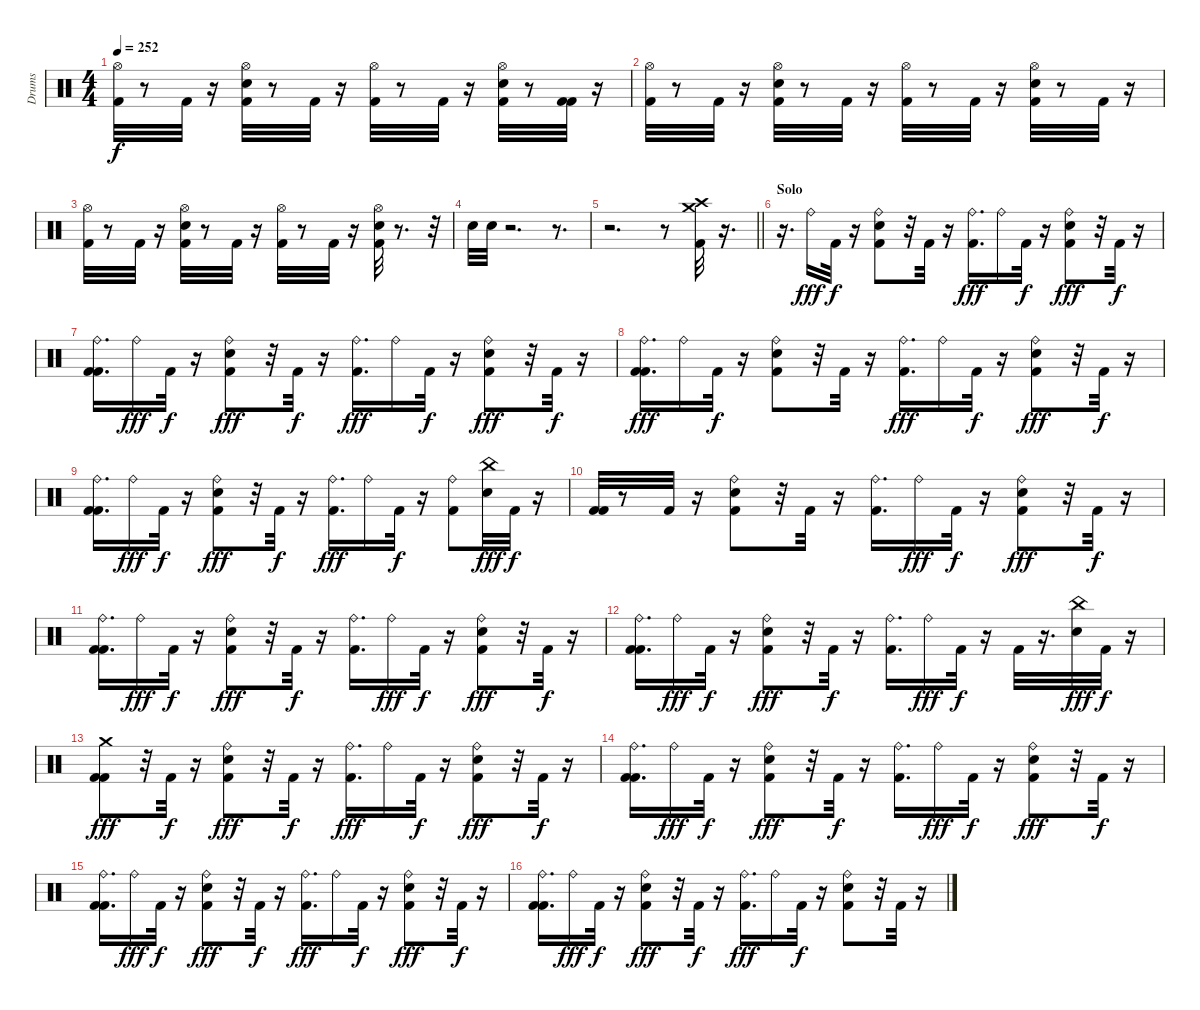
\track ("Drums" "Drums") {instrument percussion}
\staff {score}
\articulation defaults
\ts (4 4)
\tempo 252
\clef neutral
\ks c
("Hi-Hat (open)" "Kick (hit) 2").32{dy f} r.8 "Kick (hit) 2".32 r.16 ("Hi-Hat (open)" "Snare (hit) 2" "Kick (hit) 2").32 r.8 "Kick (hit) 2".32 r.16 ("Hi-Hat (open)" "Kick (hit) 2").32 r.8 "Kick (hit) 2".32 r.16 ("Kick (hit) 2" "Hi-Hat (open)" "Snare (hit) 2").32 r.8 ("Kick (hit) 2" "Kick (hit) 2").32 r.16 |
("Kick (hit) 2" "Hi-Hat (open)").32 r.8 "Kick (hit) 2".32 r.16 ("Snare (hit) 2" "Kick (hit) 2" "Hi-Hat (open)").32 r.8 "Kick (hit) 2".32 r.16 ("Kick (hit) 2" "Hi-Hat (open)").32 r.8 "Kick (hit) 2".32 r.16 ("Hi-Hat (open)" "Snare (hit) 2" "Kick (hit) 2").32 r.8 "Kick (hit) 2".32 r.16 |
("Hi-Hat (open)" "Kick (hit) 2").32 r.8 "Kick (hit) 2".32 r.16 ("Snare (hit) 2" "Kick (hit) 2" "Hi-Hat (open)").32 r.8 "Kick (hit) 2".32 r.16 ("Kick (hit) 2" "Hi-Hat (open)").32 r.8 "Kick (hit) 2".32 r.16 ("Kick (hit) 2" "Snare (hit) 2" "Hi-Hat (open)").32 r.8{d} r.32 |
"Snare (hit) 2".32 "Snare (hit) 2".32 r.2{d} r.8{d} |
\barLineRight lightlight
r.2{d} r.8 ("Kick (hit) 2" "Crash high (hit)" "Crash medium (hit)").32 r.16{d} |
\section ("" "Solo")
r.16{d} "Ride (bell)".16{dy fff} "Kick (hit) 2".32{dy f} r.16 ("Kick (hit) 2" "Ride (bell)" "Snare (hit) 2").8 r.32 "Kick (hit) 2".32 r.16 ("Ride (bell)" "Kick (hit) 2").16{d dy fff} "Ride (bell)".16 "Kick (hit) 2".32{dy f} r.16 ("Snare (hit) 2" "Kick (hit) 2" "Ride (bell)").8{dy fff} r.32 "Kick (hit) 2".32{dy f} r.16 |
("Kick (hit) 2" "Ride (bell)" "Kick (hit) 2").16{d} "Ride (bell)".16{dy fff} "Kick (hit) 2".32{dy f} r.16 ("Ride (bell)" "Kick (hit) 2" "Snare (hit) 2").8{dy fff} r.32 "Kick (hit) 2".32{dy f} r.16 ("Ride (bell)" "Kick (hit) 2").16{d dy fff} "Ride (bell)".16 "Kick (hit) 2".32{dy f} r.16 ("Ride (bell)" "Kick (hit) 2" "Snare (hit) 2").8{dy fff} r.32 "Kick (hit) 2".32{dy f} r.16 |
("Ride (bell)" "Kick (hit) 2" "Kick (hit) 2").16{d dy fff} "Ride (bell)".16 "Kick (hit) 2".32{dy f} r.16 ("Kick (hit) 2" "Ride (bell)" "Snare (hit) 2").8 r.32 "Kick (hit) 2".32 r.16 ("Ride (bell)" "Kick (hit) 2").16{d dy fff} "Ride (bell)".16 "Kick (hit) 2".32{dy f} r.16 ("Ride (bell)" "Kick (hit) 2" "Snare (hit) 2").8{dy fff} r.32 "Kick (hit) 2".32{dy f} r.16 |
("Kick (hit) 2" "Kick (hit) 2" "Ride (bell)").16{d} "Ride (bell)".16{dy fff} "Kick (hit) 2".32{dy f} r.16 ("Ride (bell)" "Kick (hit) 2" "Snare (hit) 2").8{dy fff} r.32 "Kick (hit) 2".32{dy f} r.16 ("Ride (bell)" "Kick (hit) 2").16{d dy fff} "Ride (bell)".16 "Kick (hit) 2".32{dy f} r.16 ("Kick (hit) 2" "Ride (bell)").8 ("China (hit)" "Snare (hit) 2").32{dy fff} "Kick (hit) 2".32{dy f} r.16 |
("Kick (hit) 2" "Kick (hit) 2").32 r.8 "Kick (hit) 2".32 r.16 ("Kick (hit) 2" "Ride (bell)" "Snare (hit) 2").8 r.32 "Kick (hit) 2".32 r.16 ("Kick (hit) 2" "Ride (bell)").16{d} "Ride (bell)".16{dy fff} "Kick (hit) 2".32{dy f} r.16 ("Snare (hit) 2" "Ride (bell)" "Kick (hit) 2").8{dy fff} r.32 "Kick (hit) 2".32{dy f} r.16 |
("Kick (hit) 2" "Kick (hit) 2" "Ride (bell)").16{d} "Ride (bell)".16{dy fff} "Kick (hit) 2".32{dy f} r.16 ("Ride (bell)" "Snare (hit) 2" "Kick (hit) 2").8{dy fff} r.32 "Kick (hit) 2".32{dy f} r.16 ("Kick (hit) 2" "Ride (bell)").16{d} "Ride (bell)".16{dy fff} "Kick (hit) 2".32{dy f} r.16 ("Snare (hit) 2" "Ride (bell)" "Kick (hit) 2").8{dy fff} r.32 "Kick (hit) 2".32{dy f} r.16 |
("Kick (hit) 2" "Ride (bell)" "Kick (hit) 2").16{d} "Ride (bell)".16{dy fff} "Kick (hit) 2".32{dy f} r.16 ("Snare (hit) 2" "Kick (hit) 2" "Ride (bell)").8{dy fff} r.32 "Kick (hit) 2".32{dy f} r.16 ("Kick (hit) 2" "Ride (bell)").16{d} "Ride (bell)".16{dy fff} "Kick (hit) 2".32{dy f} r.16 "Kick (hit) 2".32 r.16{d} ("Snare (hit) 2" "China (hit)").32{dy fff} "Kick (hit) 2".32{dy f} r.16 |
("Crash medium (hit)" "Kick (hit) 2" "Kick (hit) 2").8{dy fff} r.32 "Kick (hit) 2".32{dy f} r.16 ("Snare (hit) 2" "Kick (hit) 2" "Ride (bell)").8{dy fff} r.32 "Kick (hit) 2".32{dy f} r.16 ("Ride (bell)" "Kick (hit) 2").16{d dy fff} "Ride (bell)".16 "Kick (hit) 2".32{dy f} r.16 ("Snare (hit) 2" "Kick (hit) 2" "Ride (bell)").8{dy fff} r.32 "Kick (hit) 2".32{dy f} r.16 |
("Kick (hit) 2" "Ride (bell)" "Kick (hit) 2").16{d} "Ride (bell)".16{dy fff} "Kick (hit) 2".32{dy f} r.16 ("Snare (hit) 2" "Ride (bell)" "Kick (hit) 2").8{dy fff} r.32 "Kick (hit) 2".32{dy f} r.16 ("Kick (hit) 2" "Ride (bell)").16{d} "Ride (bell)".16{dy fff} "Kick (hit) 2".32{dy f} r.16 ("Ride (bell)" "Snare (hit) 2" "Kick (hit) 2").8{dy fff} r.32 "Kick (hit) 2".32{dy f} r.16 |
("Kick (hit) 2" "Kick (hit) 2" "Ride (bell)").16{d} "Ride (bell)".16{dy fff} "Kick (hit) 2".32{dy f} r.16 ("Snare (hit) 2" "Ride (bell)" "Kick (hit) 2").8{dy fff} r.32 "Kick (hit) 2".32{dy f} r.16 ("Ride (bell)" "Kick (hit) 2").16{d dy fff} "Ride (bell)".16 "Kick (hit) 2".32{dy f} r.16 ("Ride (bell)" "Snare (hit) 2" "Kick (hit) 2").8{dy fff} r.32 "Kick (hit) 2".32{dy f} r.16 |
("Kick (hit) 2" "Kick (hit) 2" "Ride (bell)").16{d} "Ride (bell)".16{dy fff} "Kick (hit) 2".32{dy f} r.16 ("Snare (hit) 2" "Ride (bell)" "Kick (hit) 2").8{dy fff} r.32 "Kick (hit) 2".32{dy f} r.16 ("Ride (bell)" "Kick (hit) 2").16{d dy fff} "Ride (bell)".16 "Kick (hit) 2".32{dy f} r.16 ("Kick (hit) 2" "Snare (hit) 2" "Ride (bell)").8 r.32 "Kick (hit) 2".32 r.16
